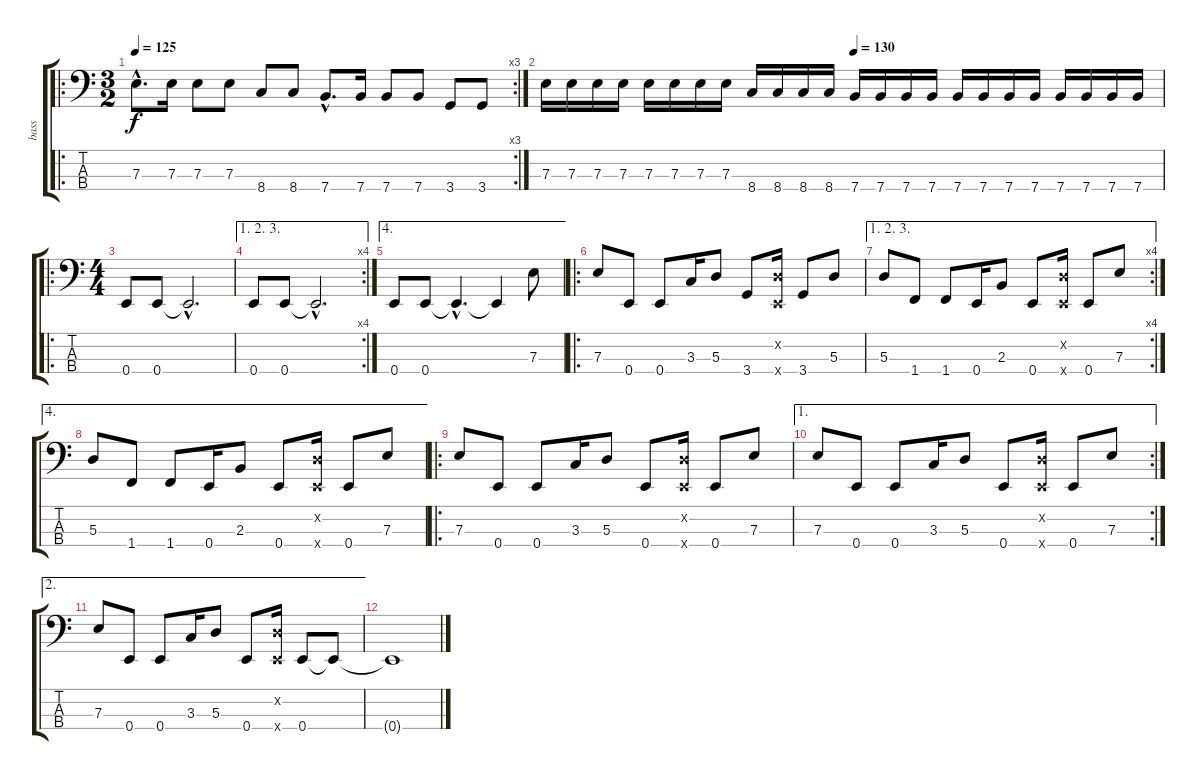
\track ("bass" "bass") {instrument electricbassfinger}
\staff {score tabs}
\tuning (G2 D2 A1 E1) {hide}
\ro
\rc 3
\ts (3 2)
\tempo 125
\clef f4
\ks c
7.3{hac}.8{d dy f} 7.3.16 7.3.8 7.3.8 8.4.8 8.4.8 7.4{hac}.8{d} 7.4.16 7.4.8 7.4.8 3.4.8 3.4.8 |
\tempo (130 0.5)
7.3.16 7.3.16 7.3.16 7.3.16 7.3.16 7.3.16 7.3.16 7.3.16 8.4.16 8.4.16 8.4.16 8.4.16 7.4.16 7.4.16 7.4.16 7.4.16 7.4.16 7.4.16 7.4.16 7.4.16 7.4.16 7.4.16 7.4.16 7.4.16 |
\ro
\ts (4 4)
0.4.8{instrument electricbassfinger} 0.4.8 0.4{hac t}.2{d} |
\ae (1 2 3)
\rc 4
0.4.8 0.4.8 0.4{hac t}.2{d} |
\ae 4
0.4.8 0.4.8 0.4{hac t}.4{d} 0.4{t}.4 7.3.8 |
\ro
7.3.8 0.4.8 0.4.8 3.3.16 5.3.8 3.4.8 (0.2{x} 0.4{x}).16 3.4.8 5.3.8 |
\ae (1 2 3)
\rc 4
5.3.8 1.4.8 1.4.8 0.4.16 2.3.8 0.4.8 (0.2{x} 0.4{x}).16 0.4.8 7.3.8 |
\ae 4
5.3.8 1.4.8 1.4.8 0.4.16 2.3.8 0.4.8 (0.2{x} 0.4{x}).16 0.4.8 7.3.8 |
\ro
7.3.8 0.4.8 0.4.8 3.3.16 5.3.8 0.4.8 (0.2{x} 0.4{x}).16 0.4.8 7.3.8 |
\ae 1
\rc 2
7.3.8 0.4.8 0.4.8 3.3.16 5.3.8 0.4.8 (0.2{x} 0.4{x}).16 0.4.8 7.3.8 |
\ae 2
7.3.8 0.4.8 0.4.8 3.3.16 5.3.8 0.4.8 (0.2{x} 0.4{x}).16 0.4.8 0.4{t}.8 |
0.4{t}.1
